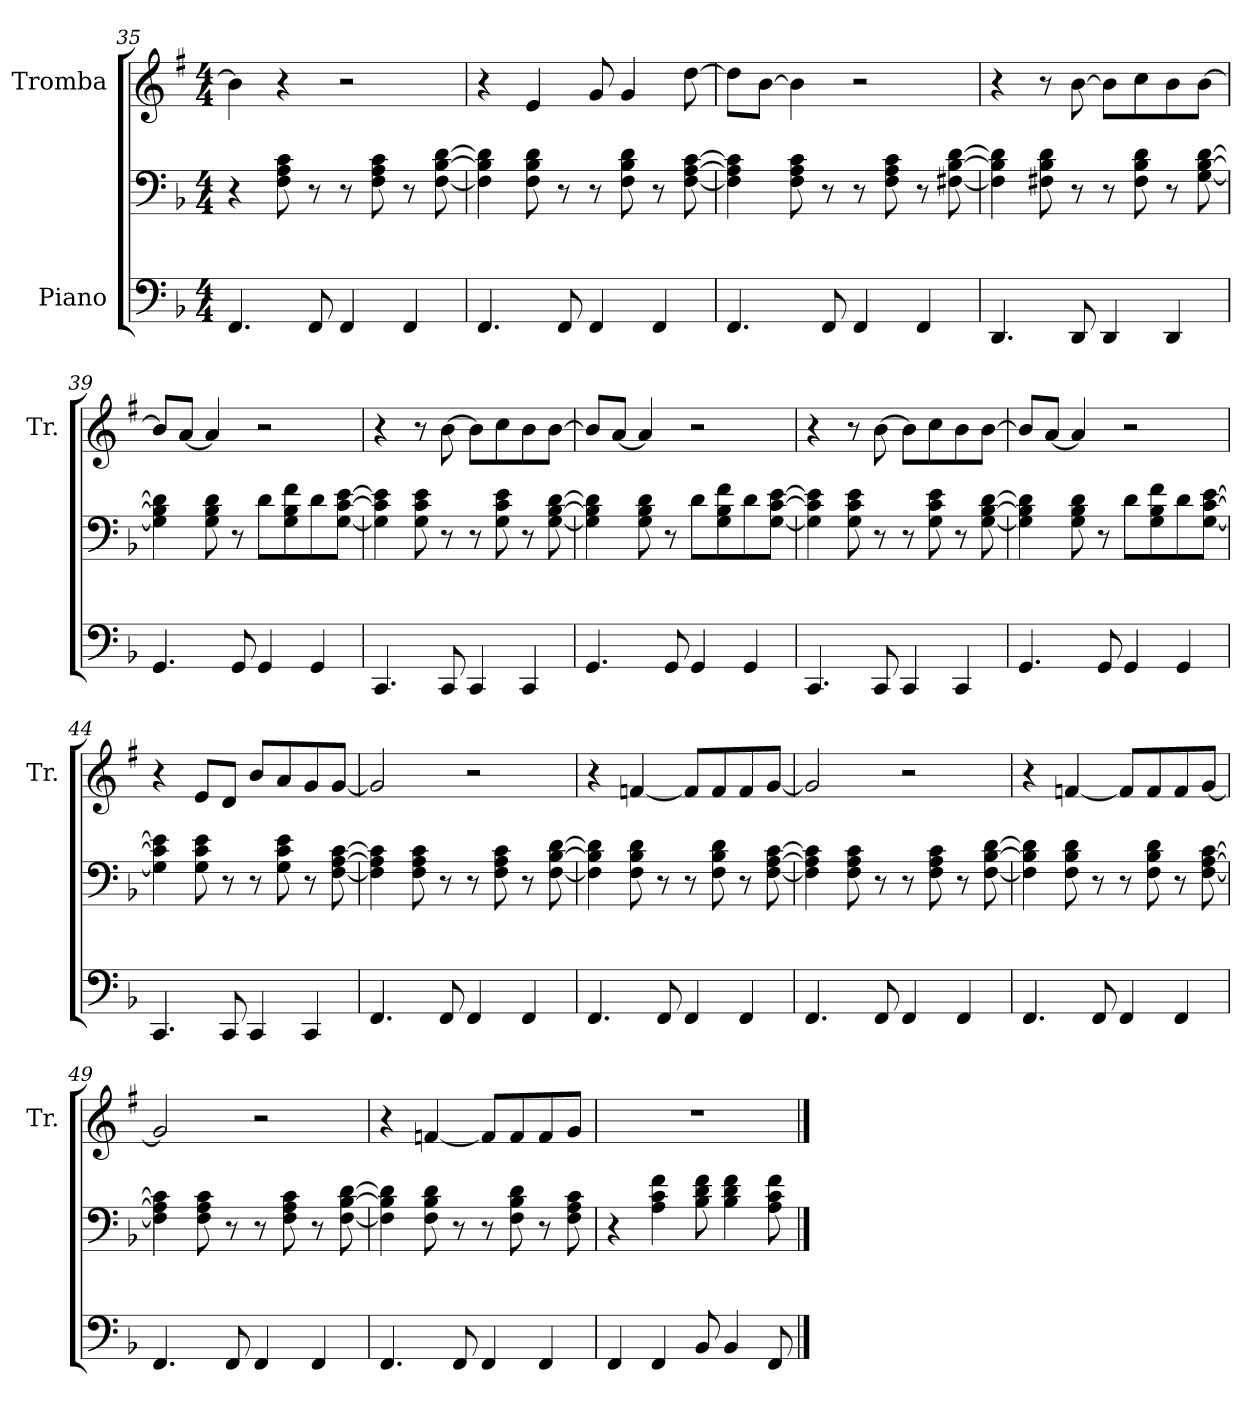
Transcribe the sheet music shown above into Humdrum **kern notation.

**kern	**kern	**kern
*part2	*part2	*part1
*staff3	*staff2	*staff1
*I"Piano	*	*I"Tromba
*	*	*I'Tr.
*clefF4	*clefF4	*clefG2
*	*	*ITrd1c2
*k[b-]	*k[b-]	*k[b-]
*M4/4	*M4/4	*M4/4
=35	=35	=35
4.FF/	4r	4a\]
.	8F\ 8A\ 8c\	4r
8FF/	8r	.
4FF/	8r	2r
.	8F\ 8A\ 8c\	.
4FF/	8r	.
.	[8F\ [8B-\ [8d\	.
=36	=36	=36
4.FF/	4F\] 4B-\] 4d\]	4r
.	8F\ 8B-\ 8d\	4d/
8FF/	8r	.
4FF/	8r	8f/
.	8F\ 8B-\ 8d\	4f/
4FF/	8r	.
.	[8F\ [8A\ [8c\	[8cc\
=37	=37	=37
4.FF/	4F\] 4A\] 4c\]	8cc\L]
.	.	[8a\J
.	8F\ 8A\ 8c\	4a\]
8FF/	8r	.
4FF/	8r	2r
.	8F\ 8A\ 8c\	.
4FF/	8r	.
.	[8F#X\ [8B-\ [8d\	.
!!LO:LB:g=z
=38	=38	=38
4.DD/	4F#\] 4B-\] 4d\]	4r
.	8F#X\ 8B-\ 8d\	8r
8DD/	8r	[8a\
4DD/	8r	8a\L]
.	8F#\ 8B-\ 8d\	8b-\
4DD/	8r	8a\
.	[8G\ [8B-\ [8d\	[8a\J
=39	=39	=39
4.GG/	4G\] 4B-\] 4d\]	8a/L]
.	.	[8g/J
.	8G\ 8B-\ 8d\	4g/]
8GG/	8r	.
4GG/	8d\L	2r
.	8G\ 8B-\ 8f\	.
4GG/	8d\	.
.	[8G\ [8c\ [8e\J	.
=40	=40	=40
4.CC/	4G\] 4c\] 4e\]	4r
.	8G\ 8c\ 8e\	8r
8CC/	8r	[8a\
4CC/	8r	8a\L]
.	8G\ 8c\ 8e\	8b-\
4CC/	8r	8a\
.	[8G\ [8B-\ [8d\	[8a\J
=41	=41	=41
4.GG/	4G\] 4B-\] 4d\]	8a/L]
.	.	[8g/J
.	8G\ 8B-\ 8d\	4g/]
8GG/	8r	.
4GG/	8d\L	2r
.	8G\ 8B-\ 8f\	.
4GG/	8d\	.
.	[8G\ [8c\ [8e\J	.
=42	=42	=42
4.CC/	4G\] 4c\] 4e\]	4r
.	8G\ 8c\ 8e\	8r
8CC/	8r	[8a\
4CC/	8r	8a\L]
.	8G\ 8c\ 8e\	8b-\
4CC/	8r	8a\
.	[8G\ [8B-\ [8d\	[8a\J
!!LO:PB:g=z
=43	=43	=43
4.GG/	4G\] 4B-\] 4d\]	8a/L]
.	.	[8g/J
.	8G\ 8B-\ 8d\	4g/]
8GG/	8r	.
4GG/	8d\L	2r
.	8G\ 8B-\ 8f\	.
4GG/	8d\	.
.	[8G\ [8c\ [8e\J	.
=44	=44	=44
4.CC/	4G\] 4c\] 4e\]	4r
.	8G\ 8c\ 8e\	8d/L
8CC/	8r	8c/J
4CC/	8r	8a/L
.	8G\ 8c\ 8e\	8g/
4CC/	8r	8f/
.	[8F\ [8A\ [8c\	[8f/J
=45	=45	=45
4.FF/	4F\] 4A\] 4c\]	2f/]
.	8F\ 8A\ 8c\	.
8FF/	8r	.
4FF/	8r	2r
.	8F\ 8A\ 8c\	.
4FF/	8r	.
.	[8F\ [8B-\ [8d\	.
=46	=46	=46
4.FF/	4F\] 4B-\] 4d\]	4r
.	8F\ 8B-\ 8d\	[4e-X/
8FF/	8r	.
4FF/	8r	8e-/L]
.	8F\ 8B-\ 8d\	8e-/
4FF/	8r	8e-/
.	[8F\ [8A\ [8c\	[8f/J
=47	=47	=47
4.FF/	4F\] 4A\] 4c\]	2f/]
.	8F\ 8A\ 8c\	.
8FF/	8r	.
4FF/	8r	2r
.	8F\ 8A\ 8c\	.
4FF/	8r	.
.	[8F\ [8B-\ [8d\	.
!!LO:LB:g=z
=48	=48	=48
4.FF/	4F\] 4B-\] 4d\]	4r
.	8F\ 8B-\ 8d\	[4e-X/
8FF/	8r	.
4FF/	8r	8e-/L]
.	8F\ 8B-\ 8d\	8e-/
4FF/	8r	8e-/
.	[8F\ [8A\ [8c\	[8f/J
=49	=49	=49
4.FF/	4F\] 4A\] 4c\]	2f/]
.	8F\ 8A\ 8c\	.
8FF/	8r	.
4FF/	8r	2r
.	8F\ 8A\ 8c\	.
4FF/	8r	.
.	[8F\ [8B-\ [8d\	.
=50	=50	=50
4.FF/	4F\] 4B-\] 4d\]	4r
.	8F\ 8B-\ 8d\	[4e-X/
8FF/	8r	.
4FF/	8r	8e-/L]
.	8F\ 8B-\ 8d\	8e-/
4FF/	8r	8e-/
.	8F\ 8A\ 8c\	8f/J
=51	=51	=51
4FF/	4r	1r
4FF/	4A\ 4c\ 4f\	.
8BB-/	8B-\ 8d\ 8f\	.
4BB-/	4B-\ 4d\ 4f\	.
8FF/	8A\ 8c\ 8f\	.
==	==	==
*-	*-	*-
